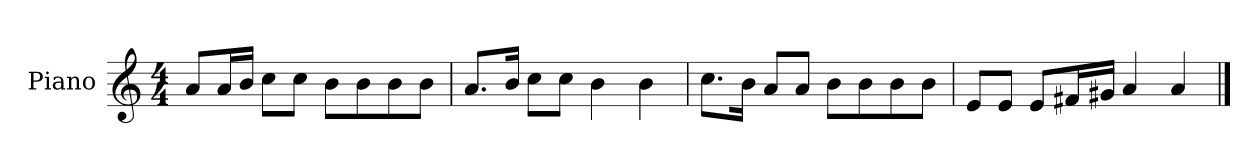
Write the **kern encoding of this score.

**kern
*part1
*staff1
*I"Piano
*I'P-no
*clefG2
*k[]
*M4/4
*MM90
=1
8a/L
16a/L
16b/JJ
8cc\L
8cc\J
8b\L
8b\
8b\
8b\J
=2
8.a/L
16b/Jk
8cc\L
8cc\J
4b\
4b\
=3
8.cc\L
16b\Jk
8a/L
8a/J
8b\L
8b\
8b\
8b\J
=4
8e/L
8e/J
8e/L
16f#X/L
16g#X/JJ
4a/
4a/
==
*-
